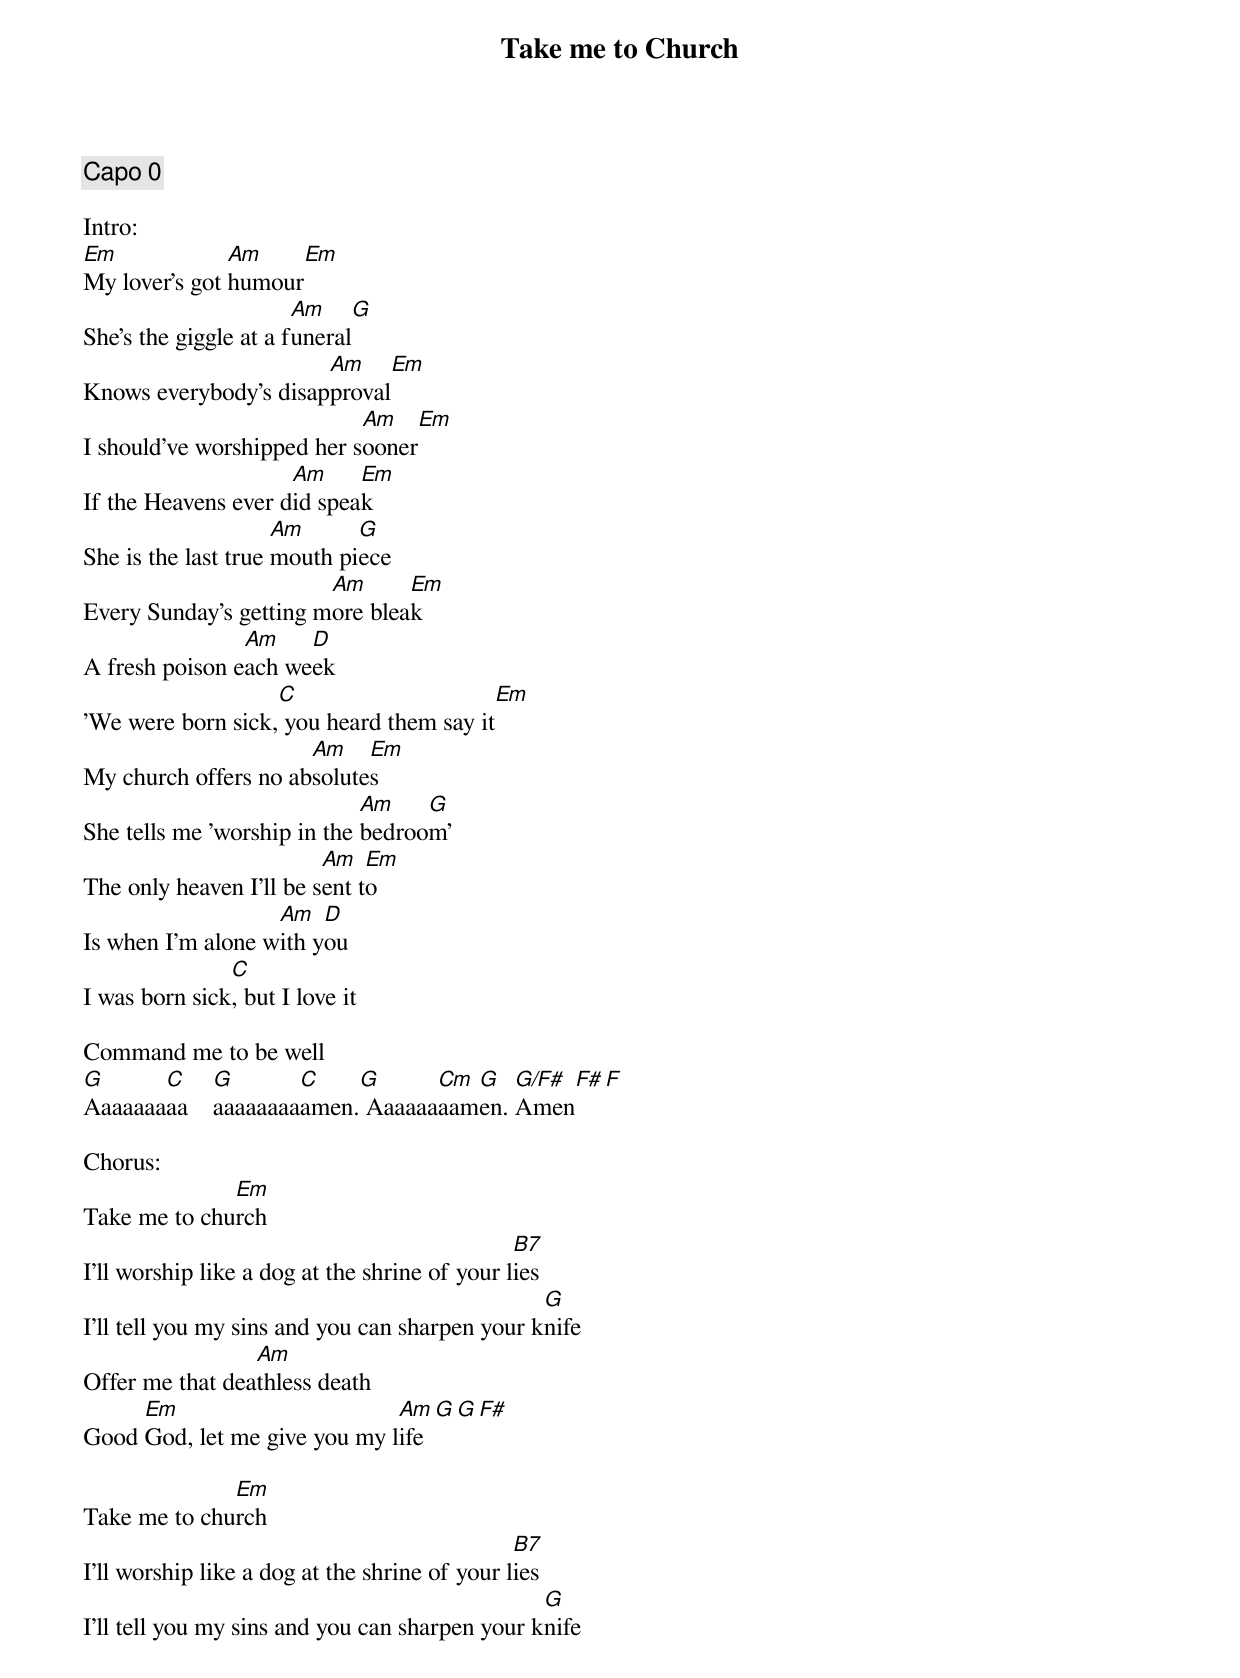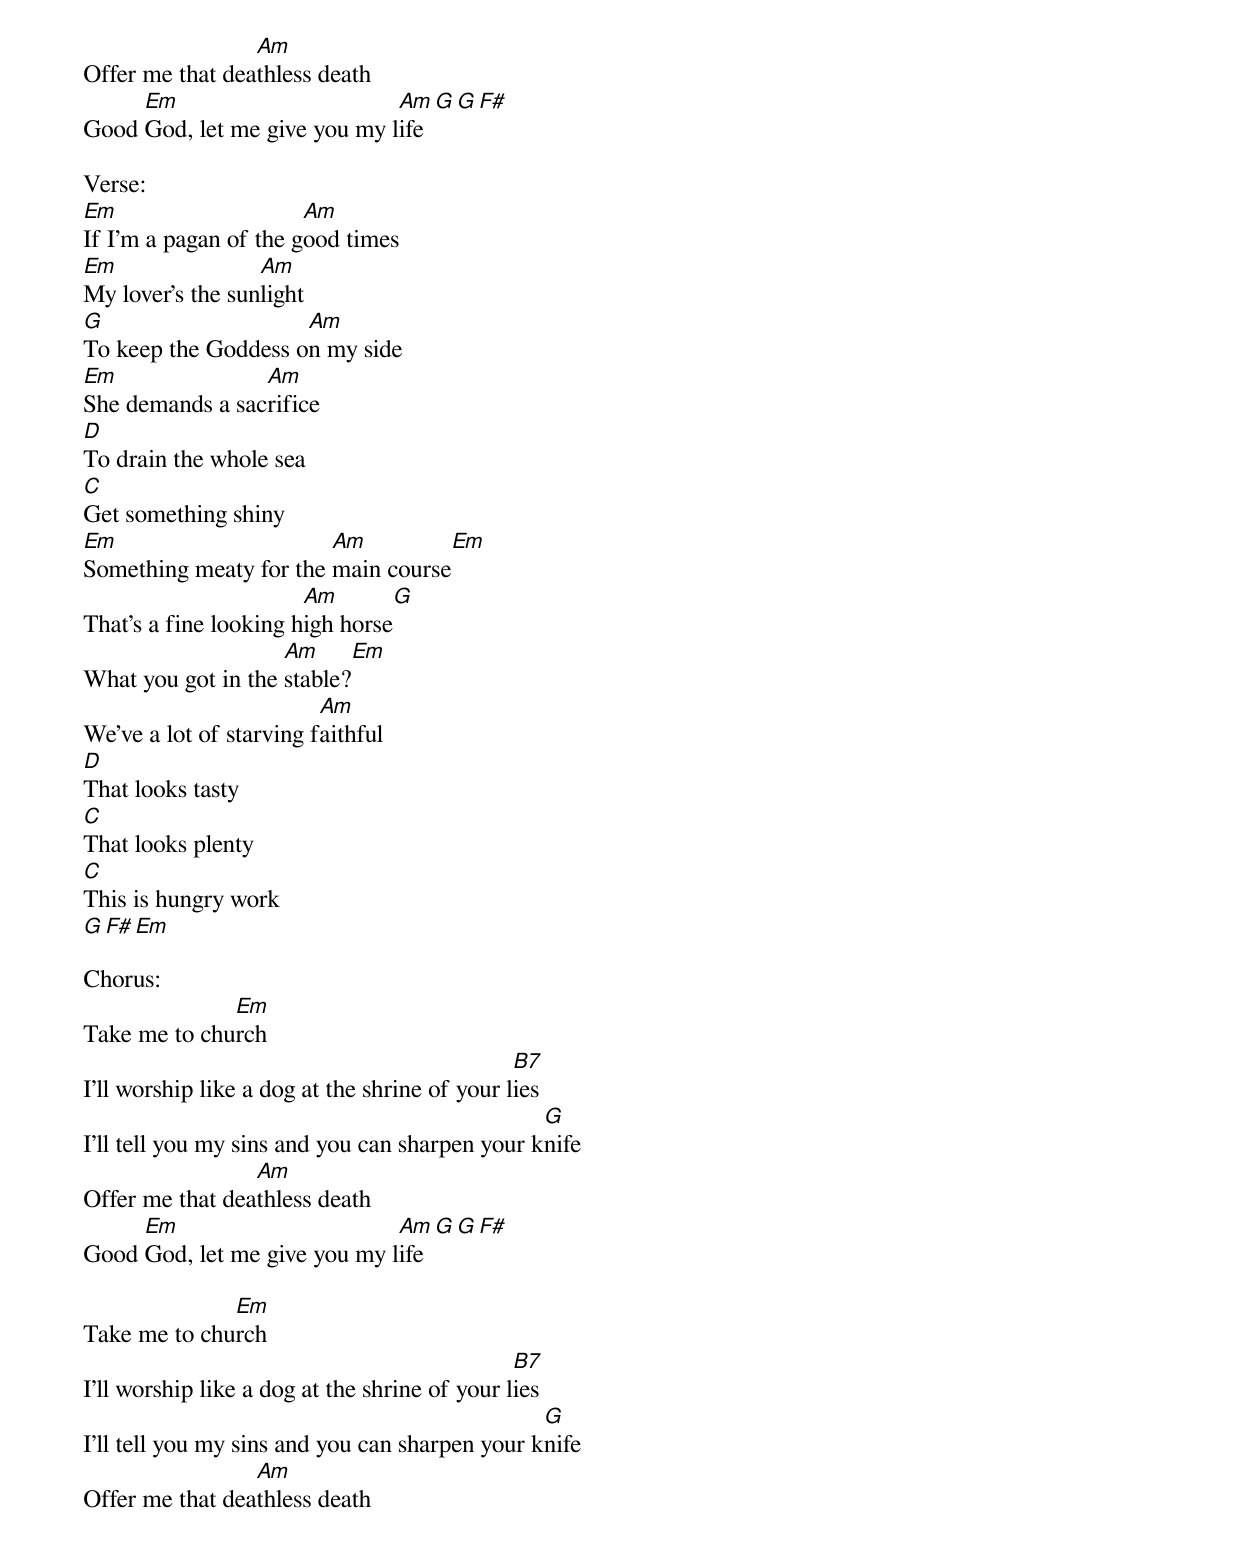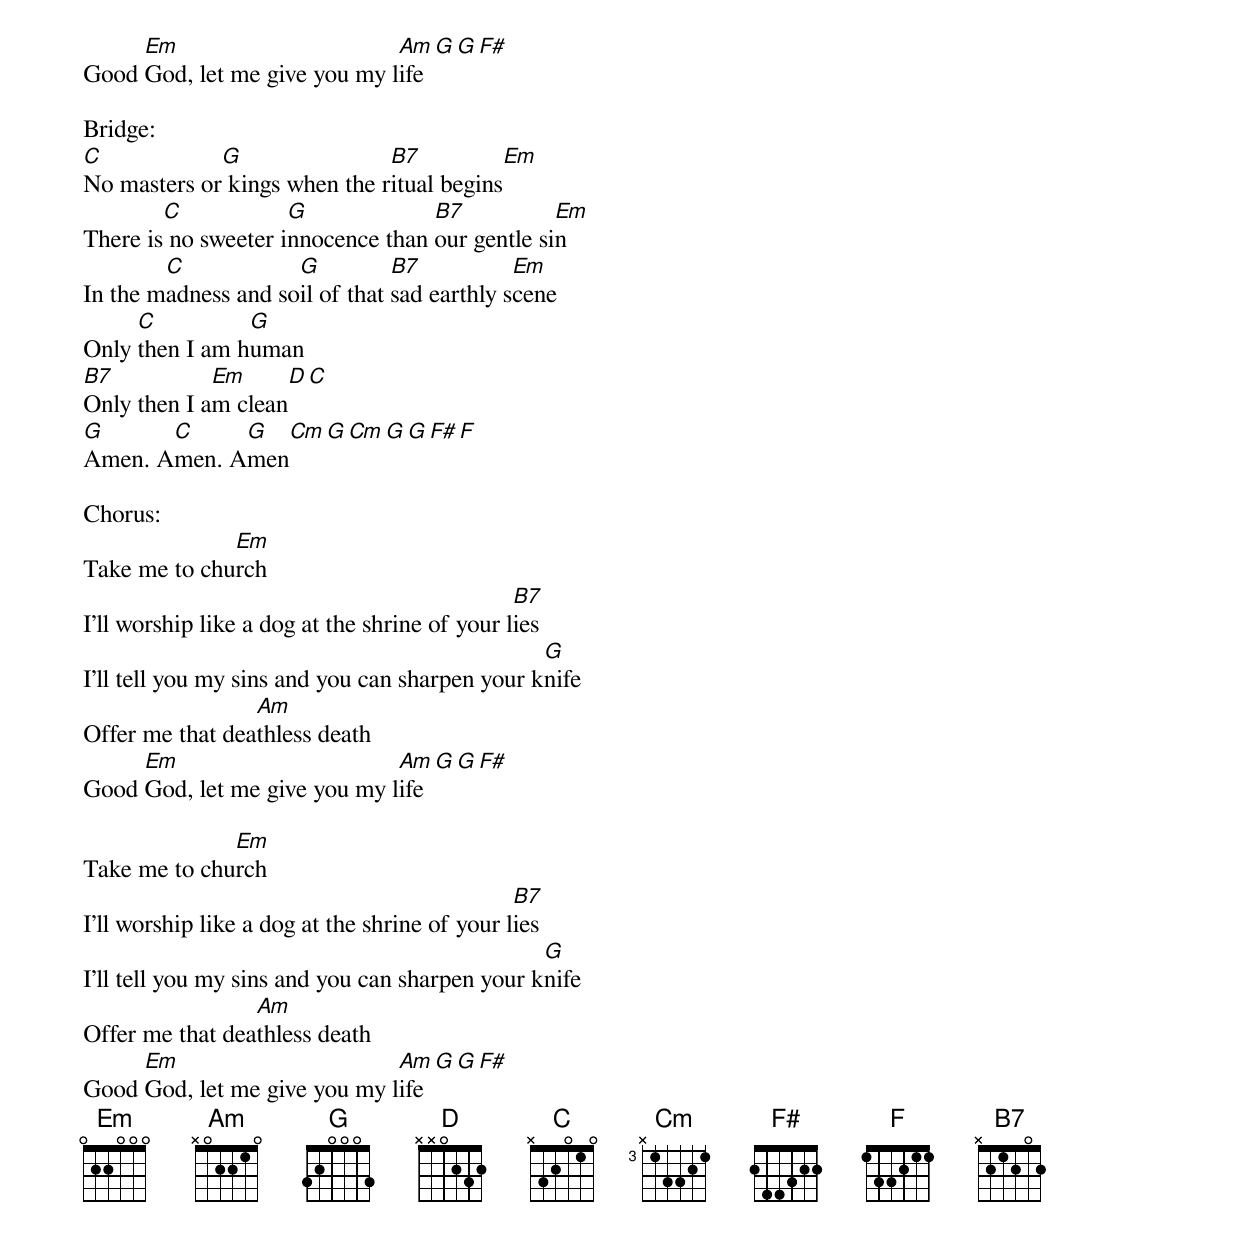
{title:Take me to Church}
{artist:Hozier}
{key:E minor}
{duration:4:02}
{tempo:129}
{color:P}

{comment: Capo 0}

Intro:
[Em]My lover's got [Am]humour[Em]
She's the giggle at a f[Am]uneral[G]
Knows everybody's disap[Am]proval[Em]
I should've worshipped her s[Am]ooner[Em]
If the Heavens ever d[Am]id spea[Em]k
She is the last true [Am]mouth pi[G]ece
Every Sunday's getting m[Am]ore blea[Em]k
A fresh poison e[Am]ach we[D]ek
'We were born sick,[C] you heard them say it[Em]
My church offers no ab[Am]solute[Em]s
She tells me 'worship in the [Am]bedroo[G]m'
The only heaven I'll be s[Am]ent t[Em]o
Is when I'm alone w[Am]ith y[D]ou
I was born sick[C], but I love it

Command me to be well
[G]Aaaaaaa[C]aa    [G]aaaaaaaa[C]amen.[G] Aaaaaa[Cm]aam[G]en. [G/F#]Amen[F#][F]

Chorus:
Take me to chu[Em]rch
I'll worship like a dog at the shrine of your l[B7]ies
I'll tell you my sins and you can sharpen your k[G]nife
Offer me that dea[Am]thless death
Good [Em]God, let me give you my l[Am]ife[G][G][F#]

Take me to chu[Em]rch
I'll worship like a dog at the shrine of your l[B7]ies
I'll tell you my sins and you can sharpen your k[G]nife
Offer me that dea[Am]thless death
Good [Em]God, let me give you my l[Am]ife[G][G][F#]

Verse:
[Em]If I'm a pagan of the g[Am]ood times
[Em]My lover's the sun[Am]light
[G]To keep the Goddess o[Am]n my side
[Em]She demands a sac[Am]rifice
[D]To drain the whole sea
[C]Get something shiny
[Em]Something meaty for the [Am]main course[Em]
That's a fine looking h[Am]igh horse[G]
What you got in the [Am]stable?[Em]
We've a lot of starving f[Am]aithful
[D]That looks tasty
[C]That looks plenty
[C]This is hungry work
[G][F#][Em]

Chorus:
Take me to chu[Em]rch
I'll worship like a dog at the shrine of your l[B7]ies
I'll tell you my sins and you can sharpen your k[G]nife
Offer me that dea[Am]thless death
Good [Em]God, let me give you my l[Am]ife[G][G][F#]

Take me to chu[Em]rch
I'll worship like a dog at the shrine of your l[B7]ies
I'll tell you my sins and you can sharpen your k[G]nife
Offer me that dea[Am]thless death
Good [Em]God, let me give you my l[Am]ife[G][G][F#]

Bridge:
[C]No masters or[G] kings when the r[B7]itual begins[Em]
There is[C] no sweeter i[G]nnocence than [B7]our gentle si[Em]n
In the m[C]adness and so[G]il of that [B7]sad earthly s[Em]cene
Only [C]then I am h[G]uman
[B7]Only then I a[Em]m clean[D][C]
[G]Amen. A[C]men. A[G]men[Cm][G][Cm][G][G][F#][F]

Chorus:
Take me to chu[Em]rch
I'll worship like a dog at the shrine of your l[B7]ies
I'll tell you my sins and you can sharpen your k[G]nife
Offer me that dea[Am]thless death
Good [Em]God, let me give you my l[Am]ife[G][G][F#]

Take me to chu[Em]rch
I'll worship like a dog at the shrine of your l[B7]ies
I'll tell you my sins and you can sharpen your k[G]nife
Offer me that dea[Am]thless death
Good [Em]God, let me give you my l[Am]ife[G][G][F#]
